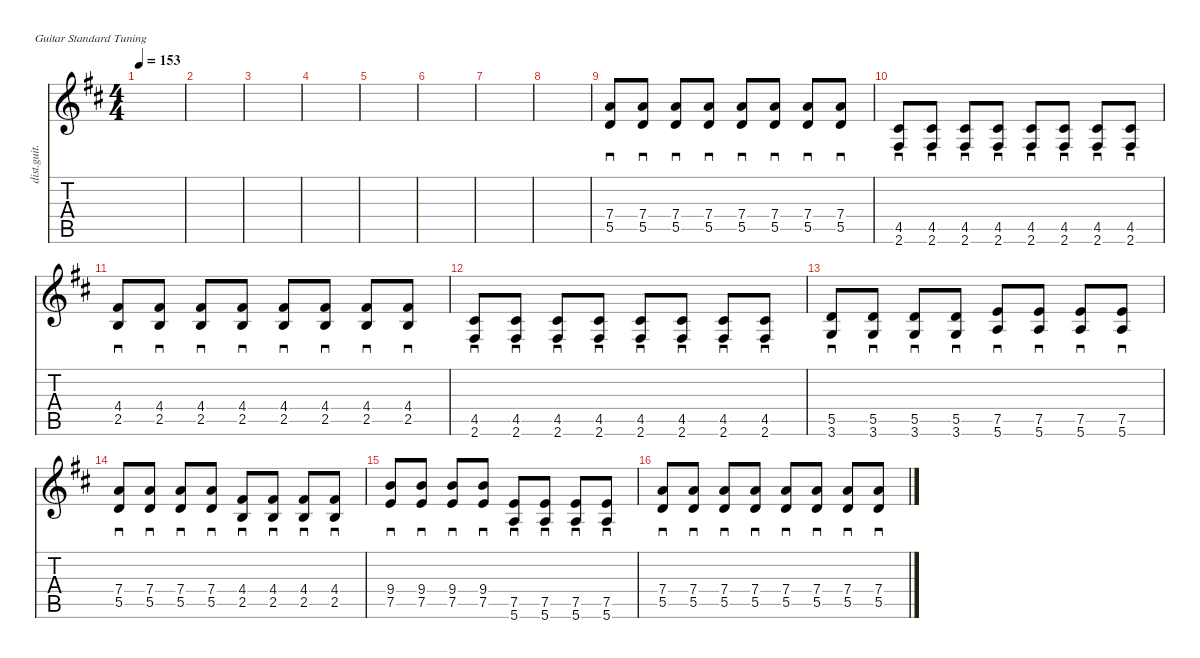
\defaultSystemsLayout 4
\hideDynamics
\bracketExtendMode nobrackets
\track ("Distortion Guitar" "dist.guit.") {instrument distortionguitar}
\staff {score tabs}
\tuning (E4 B3 G3 D3 A2 E2)
\ts (4 4)
\tempo 153
\clef g2
\ks d
|
|
|
|
|
|
|
|
(5.5{acc forcenatural} 7.4{acc forcenatural}).8{sd beam Up} (5.5{acc forcenatural} 7.4{acc forcenatural}).8{sd beam Up} (5.5{acc forcenatural} 7.4{acc forcenatural}).8{sd beam Up} (5.5{acc forcenatural} 7.4{acc forcenatural}).8{sd beam Up} (5.5{acc forcenatural} 7.4{acc forcenatural}).8{sd beam Up} (5.5{acc forcenatural} 7.4{acc forcenatural}).8{sd beam Up} (5.5{acc forcenatural} 7.4{acc forcenatural}).8{sd beam Up} (5.5{acc forcenatural} 7.4{acc forcenatural}).8{sd beam Up} |
(2.6{acc #} 4.5{acc #}).8{sd beam Up} (2.6{acc #} 4.5{acc #}).8{sd beam Up} (2.6{acc #} 4.5{acc #}).8{sd beam Up} (2.6{acc #} 4.5{acc #}).8{sd beam Up} (2.6{acc #} 4.5{acc #}).8{sd beam Up} (2.6{acc #} 4.5{acc #}).8{sd beam Up} (2.6{acc #} 4.5{acc #}).8{sd beam Up} (2.6{acc #} 4.5{acc #}).8{sd beam Up} |
(2.5{acc forcenatural} 4.4{acc #}).8{sd beam Up} (2.5{acc forcenatural} 4.4{acc #}).8{sd beam Up} (2.5{acc forcenatural} 4.4{acc #}).8{sd beam Up} (2.5{acc forcenatural} 4.4{acc #}).8{sd beam Up} (2.5{acc forcenatural} 4.4{acc #}).8{sd beam Up} (2.5{acc forcenatural} 4.4{acc #}).8{sd beam Up} (2.5{acc forcenatural} 4.4{acc #}).8{sd beam Up} (2.5{acc forcenatural} 4.4{acc #}).8{sd beam Up} |
(2.6{acc #} 4.5{acc #}).8{sd beam Up} (2.6{acc #} 4.5{acc #}).8{sd beam Up} (2.6{acc #} 4.5{acc #}).8{sd beam Up} (2.6{acc #} 4.5{acc #}).8{sd beam Up} (2.6{acc #} 4.5{acc #}).8{sd beam Up} (2.6{acc #} 4.5{acc #}).8{sd beam Up} (2.6{acc #} 4.5{acc #}).8{sd beam Up} (2.6{acc #} 4.5{acc #}).8{sd beam Up} |
(3.6{acc forcenatural} 5.5{acc forcenatural}).8{sd beam Up} (3.6{acc forcenatural} 5.5{acc forcenatural}).8{sd beam Up} (3.6{acc forcenatural} 5.5{acc forcenatural}).8{sd beam Up} (3.6{acc forcenatural} 5.5{acc forcenatural}).8{sd beam Up} (5.6{acc forcenatural} 7.5{acc forcenatural}).8{sd beam Up} (5.6{acc forcenatural} 7.5{acc forcenatural}).8{sd beam Up} (5.6{acc forcenatural} 7.5{acc forcenatural}).8{sd beam Up} (5.6{acc forcenatural} 7.5{acc forcenatural}).8{sd beam Up} |
(5.5{acc forcenatural} 7.4{acc forcenatural}).8{sd beam Up} (5.5{acc forcenatural} 7.4{acc forcenatural}).8{sd beam Up} (5.5{acc forcenatural} 7.4{acc forcenatural}).8{sd beam Up} (5.5{acc forcenatural} 7.4{acc forcenatural}).8{sd beam Up} (2.5{acc forcenatural} 4.4{acc #}).8{sd beam Up} (2.5{acc forcenatural} 4.4{acc #}).8{sd beam Up} (2.5{acc forcenatural} 4.4{acc #}).8{sd beam Up} (2.5{acc forcenatural} 4.4{acc #}).8{sd beam Up} |
(7.5{acc forcenatural} 9.4{acc forcenatural}).8{sd beam Up} (7.5{acc forcenatural} 9.4{acc forcenatural}).8{sd beam Up} (7.5{acc forcenatural} 9.4{acc forcenatural}).8{sd beam Up} (7.5{acc forcenatural} 9.4{acc forcenatural}).8{sd beam Up} (5.6{acc forcenatural} 7.5{acc forcenatural}).8{sd beam Up} (5.6{acc forcenatural} 7.5{acc forcenatural}).8{sd beam Up} (5.6{acc forcenatural} 7.5{acc forcenatural}).8{sd beam Up} (5.6{acc forcenatural} 7.5{acc forcenatural}).8{sd beam Up} |
(5.5{acc forcenatural} 7.4{acc forcenatural}).8{sd beam Up} (5.5{acc forcenatural} 7.4{acc forcenatural}).8{sd beam Up} (5.5{acc forcenatural} 7.4{acc forcenatural}).8{sd beam Up} (5.5{acc forcenatural} 7.4{acc forcenatural}).8{sd beam Up} (5.5{acc forcenatural} 7.4{acc forcenatural}).8{sd beam Up} (5.5{acc forcenatural} 7.4{acc forcenatural}).8{sd beam Up} (5.5{acc forcenatural} 7.4{acc forcenatural}).8{sd beam Up} (5.5{acc forcenatural} 7.4{acc forcenatural}).8{sd beam Up}
